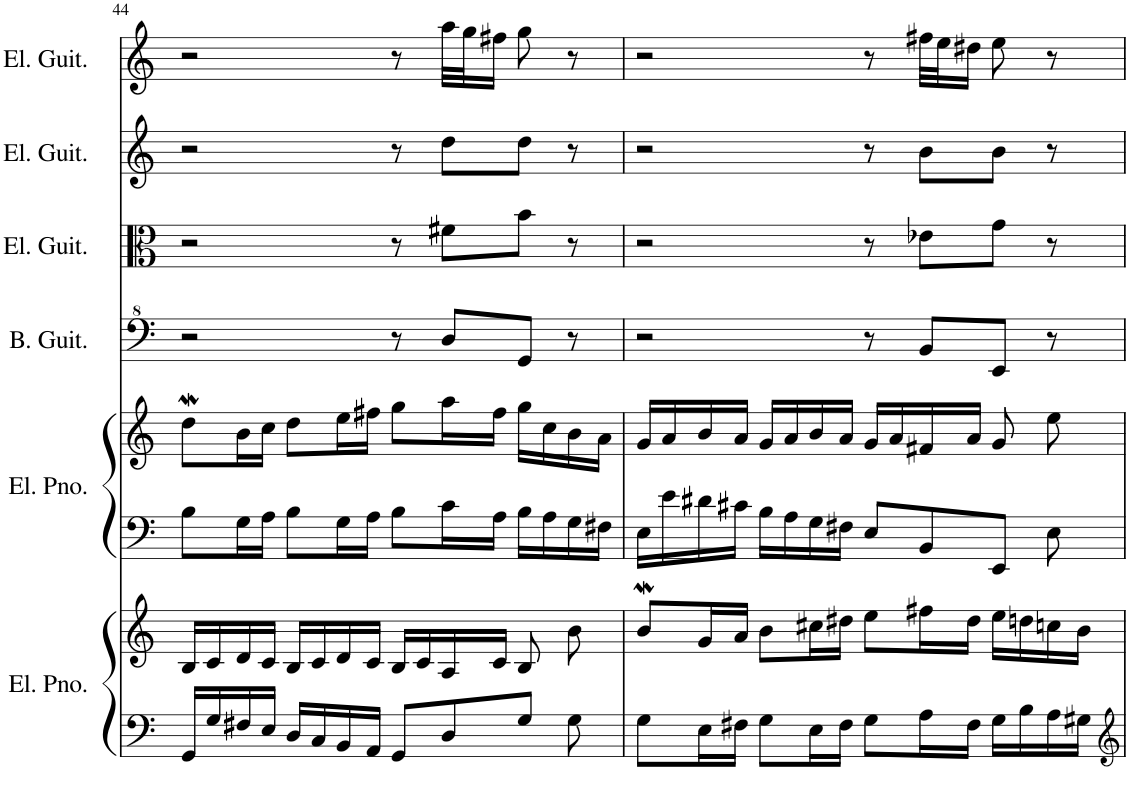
**kern	**kern	**kern	**kern	**kern	**kern	**kern	**kern
*part6	*part6	*part5	*part5	*part4	*part3	*part2	*part1
*staff8	*staff7	*staff6	*staff5	*staff4	*staff3	*staff2	*staff1
*I"Electric Piano	*	*I"Electric Piano	*	*I"Bass Guitar	*I"Electric Guitar	*I"Electric Guitar	*I"Electric Guitar
*I'El. Pno.	*	*I'El. Pno.	*	*I'B. Guit.	*I'El. Guit.	*I'El. Guit.	*I'El. Guit.
!!LO:PB:g=z
*clefF4	*clefG2	*clefF4	*clefG2	*clefF^4	*clefC3	*clefG2	*clefG2
*	*	*	*	*Trd7c12	*	*	*
*k[]	*k[]	*k[]	*k[]	*k[]	*k[]	*k[]	*k[]
*M4/4	*M4/4	*M4/4	*M4/4	*M4/4	*M4/4	*M4/4	*M4/4
=44	=44	=44	=44	=44	=44	=44	=44
16GG/LL	16B/LL	8B\L	8ddW\L	2r	2r	2r	2r
16G/	16c/	.	.	.	.	.	.
16F#X/	16d/	16G\L	16b\L	.	.	.	.
16E/JJ	16c/JJ	16A\JJ	16cc\JJ	.	.	.	.
16D/LL	16B/LL	8B\L	8dd\L	.	.	.	.
16C/	16c/	.	.	.	.	.	.
16BB/	16d/	16G\L	16ee\L	.	.	.	.
16AA/JJ	16c/JJ	16A\JJ	16ff#X\JJ	.	.	.	.
8GG/L	16B/LL	8B\L	8gg\L	8r	8r	8r	8r
.	16c/	.	.	.	.	.	.
8D/	16A/	16c\L	16aa\L	8d/L	8f#X\L	8dd\L	32aa\LLL
.	.	.	.	.	.	.	32gg\J
.	16c/JJ	16A\JJ	16ff#\JJ	.	.	.	16ff#X\JJ
8G/J	8B/	16B\LL	16gg\LL	8G/J	8b\J	8dd\J	8gg\
.	.	16A\	16cc\	.	.	.	.
8G\	8b\	16G\	16b\	8r	8r	8r	8r
.	.	16F#X\JJ	16a\JJ	.	.	.	.
=45	=45	=45	=45	=45	=45	=45	=45
8G\L	8bW/L	16E\LL	16g/LL	2r	2r	2r	2r
.	.	16e\	16a/	.	.	.	.
16E\L	16g/L	16d#X\	16b/	.	.	.	.
16F#X\JJ	16a/JJ	16c#X\JJ	16a/JJ	.	.	.	.
8G\L	8b\L	16B\LL	16g/LL	.	.	.	.
.	.	16A\	16a/	.	.	.	.
16E\L	16cc#X\L	16G\	16b/	.	.	.	.
16F#\JJ	16dd#X\JJ	16F#X\JJ	16a/JJ	.	.	.	.
8G\L	8ee\L	8E/L	16g/LL	8r	8r	8r	8r
.	.	.	16a/	.	.	.	.
16A\L	16ff#X\L	8BB/	16f#X/	8B/L	8e-X\L	8b\L	32ff#X\LLL
.	.	.	.	.	.	.	32ee\J
16F#\JJ	16dd#\JJ	.	16a/JJ	.	.	.	16dd#X\JJ
16G\LL	16ee\LL	8EE/J	8g/	8E/J	8g\J	8b\J	8ee\
16B\	16ddn\	.	.	.	.	.	.
16A\	16ccn\	8E\	8ee\	8r	8r	8r	8r
16G#X\JJ	16b\JJ	.	.	.	.	.	.
=	=	=	=	=	=	=	=
*-	*-	*-	*-	*-	*-	*-	*-
